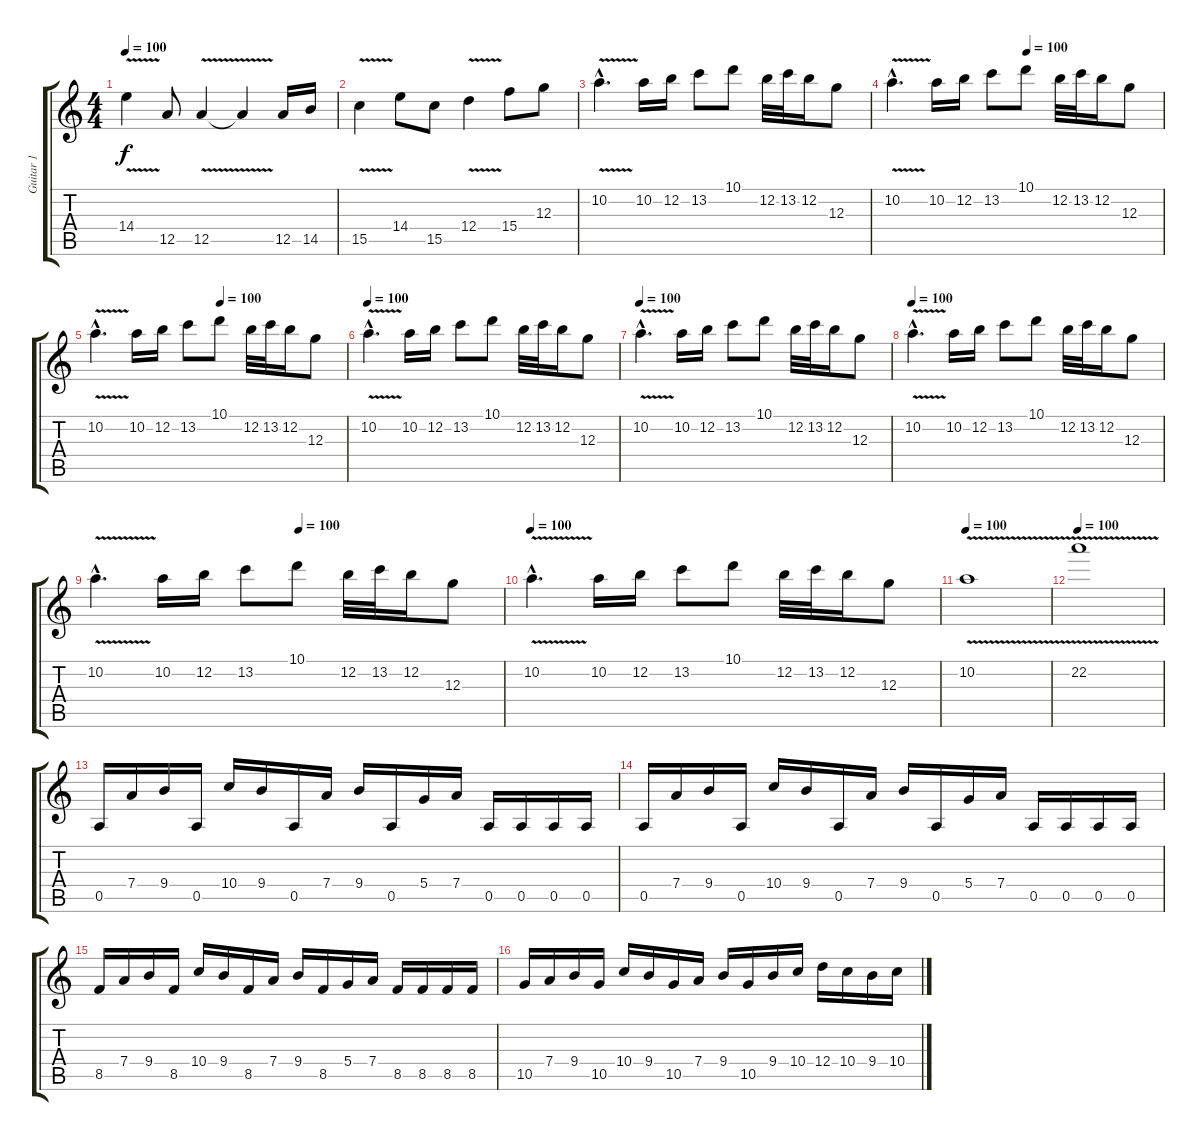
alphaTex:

\track ("Guitar 1" "Guitar 1") {instrument overdrivenguitar}
\staff {score tabs}
\tuning (E4 B3 G3 D3 A2 E2) {hide}
\ts (4 4)
\tempo 100
\clef g2
\ks c
14.4{v}.4{dy f} 12.5.8 12.5{v}.4 12.5{t}.4 12.5.16 14.5.16 |
15.5{v}.4 14.4.8 15.5.8 12.4{v}.4 15.4.8 12.3.8 |
10.2{v hac}.4{d} 10.2.16 12.2.16 13.2.8 10.1.8 12.2.32 13.2.32 12.2.16 12.3.8 |
\tempo (100 0.5)
10.2{v hac}.4{d} 10.2.16 12.2.16 13.2.8 10.1.8 12.2.32 13.2.32 12.2.16 12.3.8 |
\tempo (100 0.5)
10.2{v hac}.4{d} 10.2.16 12.2.16 13.2.8 10.1.8 12.2.32 13.2.32 12.2.16 12.3.8 |
\tempo 100
10.2{v hac}.4{d} 10.2.16 12.2.16 13.2.8 10.1.8 12.2.32 13.2.32 12.2.16 12.3.8 |
\tempo 100
10.2{v hac}.4{d} 10.2.16 12.2.16 13.2.8 10.1.8 12.2.32 13.2.32 12.2.16 12.3.8 |
\tempo 100
10.2{v hac}.4{d} 10.2.16 12.2.16 13.2.8 10.1.8 12.2.32 13.2.32 12.2.16 12.3.8 |
\tempo (100 0.5)
10.2{v hac}.4{d} 10.2.16 12.2.16 13.2.8 10.1.8 12.2.32 13.2.32 12.2.16 12.3.8 |
\tempo 100
10.2{v hac}.4{d} 10.2.16 12.2.16 13.2.8 10.1.8 12.2.32 13.2.32 12.2.16 12.3.8 |
\tempo 100
10.2{v}.1 |
\tempo 100
22.2{v}.1 |
0.5.16 7.4.16 9.4.16 0.5.16 10.4.16 9.4.16 0.5.16 7.4.16 9.4.16 0.5.16 5.4.16 7.4.16 0.5.16 0.5.16 0.5.16 0.5.16 |
0.5.16 7.4.16 9.4.16 0.5.16 10.4.16 9.4.16 0.5.16 7.4.16 9.4.16 0.5.16 5.4.16 7.4.16 0.5.16 0.5.16 0.5.16 0.5.16 |
8.5.16 7.4.16 9.4.16 8.5.16 10.4.16 9.4.16 8.5.16 7.4.16 9.4.16 8.5.16 5.4.16 7.4.16 8.5.16 8.5.16 8.5.16 8.5.16 |
10.5.16 7.4.16 9.4.16 10.5.16 10.4.16 9.4.16 10.5.16 7.4.16 9.4.16 10.5.16 9.4.16 10.4.16 12.4.16 10.4.16 9.4.16 10.4.16
